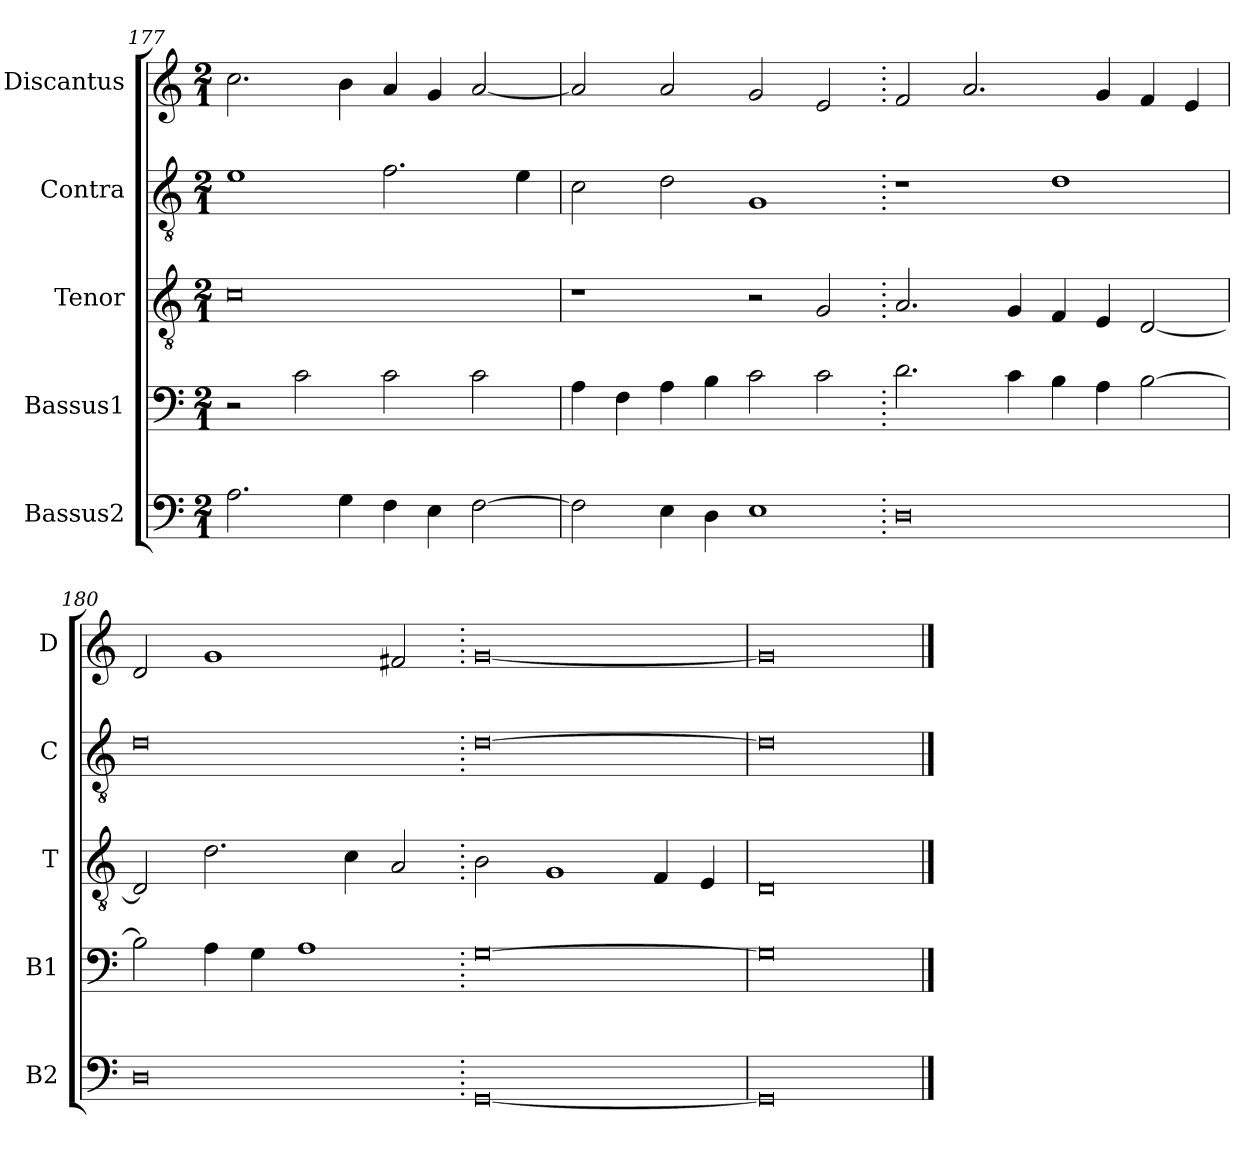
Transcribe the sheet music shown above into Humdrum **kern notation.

**kern	**kern	**kern	**kern	**kern
*part5	*part4	*part3	*part2	*part1
*staff5	*staff4	*staff3	*staff2	*staff1
*I"Bassus2	*I"Bassus1	*I"Tenor	*I"Contra	*I"Discantus
*I'B2	*I'B1	*I'T	*I'C	*I'D
*clefF4	*clefF4	*clefGv2	*clefGv2	*clefG2
*k[]	*k[]	*k[]	*k[]	*k[]
*M2/1	*M2/1	*M2/1	*M2/1	*M2/1
=177	=177	=177	=177	=177
2.A\	2r	0c	1e	2.cc\
.	2c\	.	.	.
4G\	.	.	.	4b\
4F\	2c\	.	2.f\	4a/
4E\	.	.	.	4g/
[2F\	2c\	.	.	[2a/
.	.	.	4e\	.
=178	=178	=178	=178	=178
2F\]	4A\	1r	2c\	2a/]
.	4F\	.	.	.
4E\	4A\	.	2d\	2a/
4D\	4B\	.	.	.
1E	2c\	2r	1G	2g/
.	2c\	2G/	.	2e/
=179.	=179.	=179.	=179.	=179.
0D	2.d\	2.A/	1r	2f/
.	.	.	.	2.a/
.	4c\	4G/	.	.
.	4B\	4F/	1d	.
.	4A\	4E/	.	4g/
.	[2B\	[2D/	.	4f/
.	.	.	.	4e/
=180	=180	=180	=180	=180
0D	2B\]	2D/]	0d	2d/
.	4A\	2.d\	.	1g
.	4G\	.	.	.
.	1A	.	.	.
.	.	4c\	.	.
.	.	2A/	.	2f#X/
=181.	=181.	=181.	=181.	=181.
[0GG	[0G	2B\	[0d	[0g
.	.	1G	.	.
.	.	4F/	.	.
.	.	4E/	.	.
=182	=182	=182	=182	=182
0GG]	0G]	0D	0d]	0g]
==	==	==	==	==
*-	*-	*-	*-	*-
